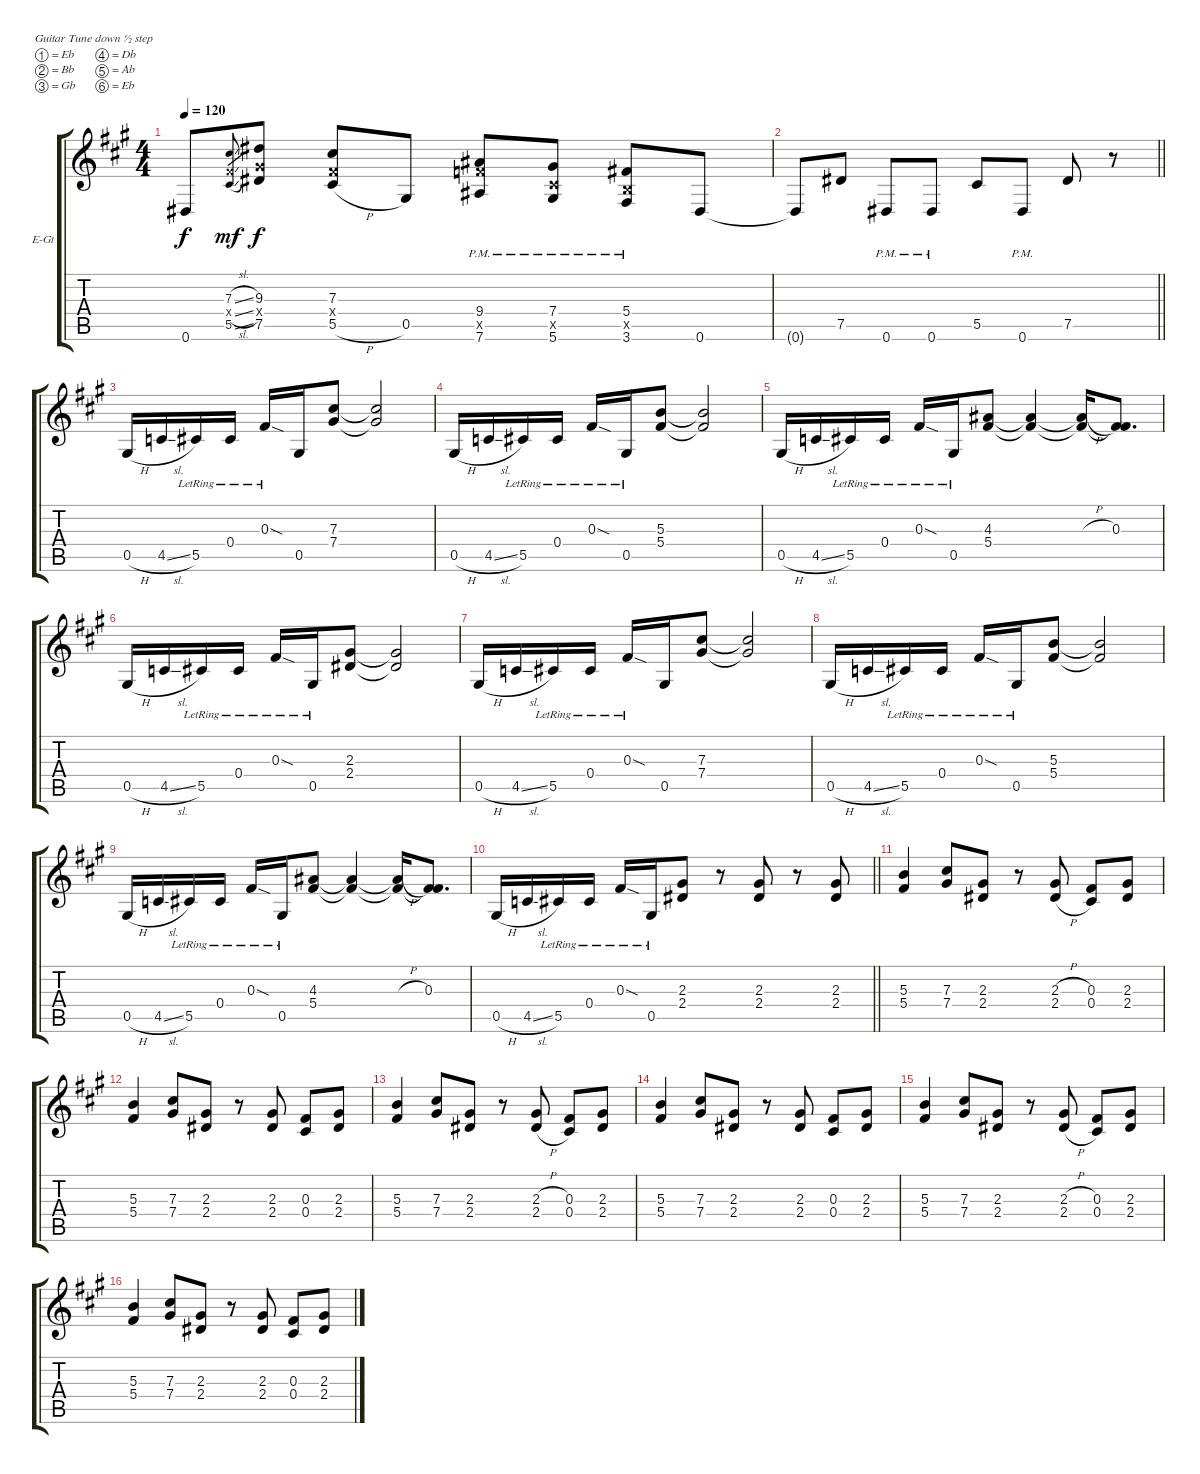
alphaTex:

\bracketExtendMode groupsimilarinstruments
\firstSystemTrackNameOrientation horizontal
\otherSystemsTrackNameOrientation horizontal
\track ("Guitar 1" "E-Gt") {instrument distortionguitar}
\staff {score tabs}
\tuning (Eb4 Bb3 Gb3 Db3 Ab2 Eb2)
\ts (4 4)
\tempo 120
\clef g2
\ks a
0.6.8{dy f} (7.3{sl} 5.4{sl x} 5.5{sl}).8{gr dy mf} (9.3 7.4{x} 7.5).8{dy f} (7.3 5.4{x} 5.5{h}).8 0.5.8 (9.4{pm} 9.5{pm x} 7.6{pm}).8 (7.4{pm} 5.5{pm x} 5.6{pm}).8 (5.4{pm} 3.5{pm x} 3.6{pm}).8 0.6.8 |
\barLineRight lightlight
0.6{t}.8 7.5.8 0.6{pm}.8 0.6{pm}.8 5.5.8 0.6{pm}.8 7.5.8 r.8 |
0.5{h}.16 4.5{sl}.16 5.5{lr}.16 0.4{lr}.16 0.3{sod lr}.16 0.5.16 (7.3 7.4).8 (7.3{t} 7.4{t}).2 |
0.5{h}.16 4.5{sl}.16 5.5{lr}.16 0.4{lr}.16 0.3{sod lr}.16 0.5{lr}.16 (5.3 5.4).8 (5.3{t} 5.4{t}).2 |
0.5{h}.16 4.5{sl}.16 5.5{lr}.16 0.4{lr}.16 0.3{sod lr}.16 0.5{lr}.16 (4.3 5.4).8 (4.3{t} 5.4{t}).4 (4.3{h t} 5.4{t}).16 (0.3 5.4{t}).8{d} |
0.5{h}.16 4.5{sl}.16 5.5{lr}.16 0.4{lr}.16 0.3{sod lr}.16 0.5{lr}.16 (2.3 2.4).8 (2.3{t} 2.4{t}).2 |
0.5{h}.16 4.5{sl}.16 5.5{lr}.16 0.4{lr}.16 0.3{sod lr}.16 0.5.16 (7.3 7.4).8 (7.3{t} 7.4{t}).2 |
0.5{h}.16 4.5{sl}.16 5.5{lr}.16 0.4{lr}.16 0.3{sod lr}.16 0.5{lr}.16 (5.3 5.4).8 (5.3{t} 5.4{t}).2 |
0.5{h}.16 4.5{sl}.16 5.5{lr}.16 0.4{lr}.16 0.3{sod lr}.16 0.5{lr}.16 (4.3 5.4).8 (4.3{t} 5.4{t}).4 (4.3{h t} 5.4{t}).16 (0.3 5.4{t}).8{d} |
\barLineRight lightlight
0.5{h}.16 4.5{sl}.16 5.5{lr}.16 0.4{lr}.16 0.3{sod lr}.16 0.5{lr}.16 (2.3 2.4).8 r.8 (2.3 2.4).8 r.8 (2.3 2.4).8 |
(5.3 5.4).4 (7.3 7.4).8 (2.3 2.4).8 r.8 (2.3{h} 2.4{h}).8 (0.3 0.4).8 (2.3 2.4).8 |
(5.3 5.4).4 (7.3 7.4).8 (2.3 2.4).8 r.8 (2.3 2.4).8 (0.3 0.4).8 (2.3 2.4).8 |
(5.3 5.4).4 (7.3 7.4).8 (2.3 2.4).8 r.8 (2.3{h} 2.4{h}).8 (0.3 0.4).8 (2.3 2.4).8 |
(5.3 5.4).4 (7.3 7.4).8 (2.3 2.4).8 r.8 (2.3 2.4).8 (0.3 0.4).8 (2.3 2.4).8 |
(5.3 5.4).4 (7.3 7.4).8 (2.3 2.4).8 r.8 (2.3{h} 2.4{h}).8 (0.3 0.4).8 (2.3 2.4).8 |
(5.3 5.4).4 (7.3 7.4).8 (2.3 2.4).8 r.8 (2.3 2.4).8 (0.3 0.4).8 (2.3 2.4).8
